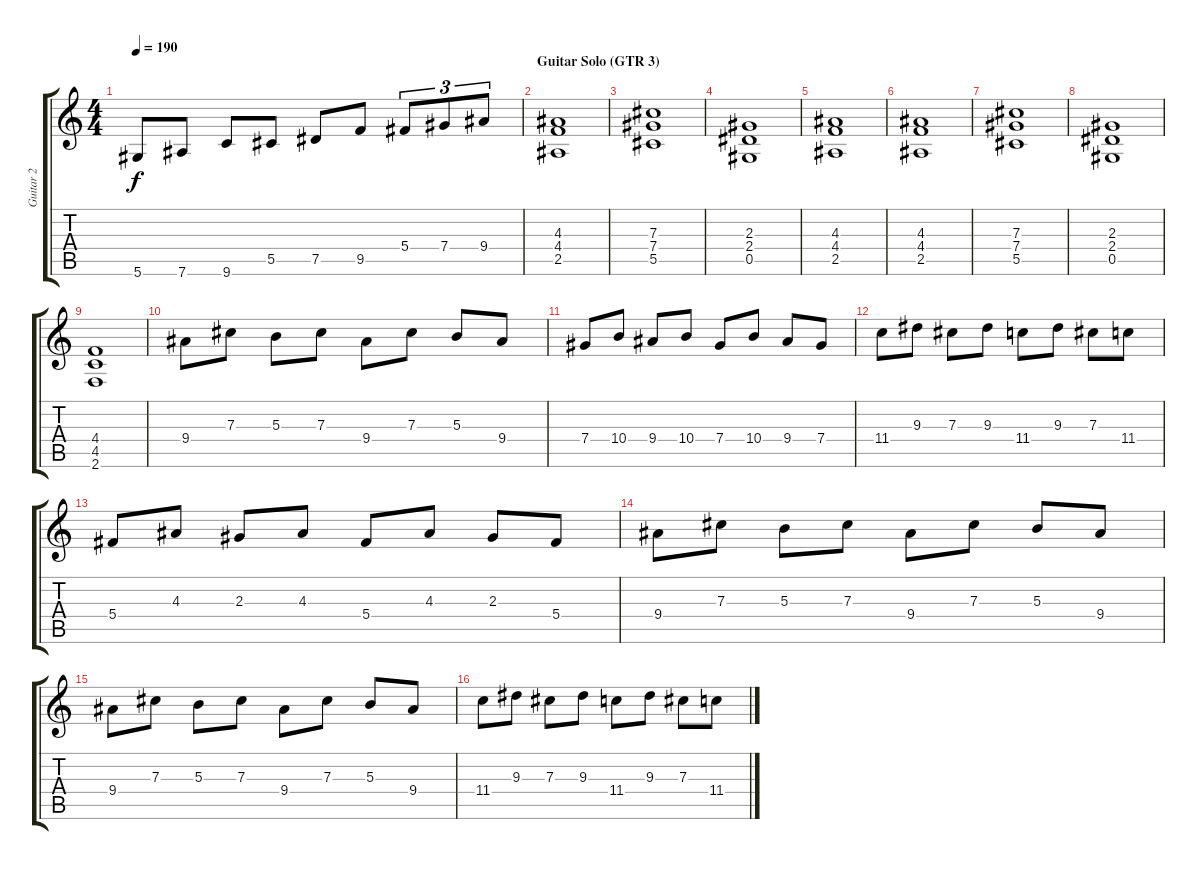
\track ("Guitar 2" "Guitar 2") {instrument overdrivenguitar}
\staff {score tabs}
\tuning (Eb4 Bb3 Gb3 Db3 Ab2 Eb2) {hide}
\ts (4 4)
\tempo 190
\clef g2
\ks c
5.6.8{dy f} 7.6.8 9.6.8 5.5.8 7.5.8 9.5.8 5.4.8{tu (3 2)} 7.4.8{tu (3 2)} 9.4.8{tu (3 2)} |
\section ("" "Guitar Solo (GTR 3)")
(4.3 4.4 2.5).1 |
(7.3 7.4 5.5).1 |
(2.3 2.4 0.5).1 |
(4.3 4.4 2.5).1 |
(4.3 4.4 2.5).1 |
(7.3 7.4 5.5).1 |
(2.3 2.4 0.5).1 |
(4.4 4.5 2.6).1 |
9.4.8 7.3.8 5.3.8 7.3.8 9.4.8 7.3.8 5.3.8 9.4.8 |
7.4.8 10.4.8 9.4.8 10.4.8 7.4.8 10.4.8 9.4.8 7.4.8 |
11.4.8 9.3.8 7.3.8 9.3.8 11.4.8 9.3.8 7.3.8 11.4.8 |
5.4.8 4.3.8 2.3.8 4.3.8 5.4.8 4.3.8 2.3.8 5.4.8 |
9.4.8 7.3.8 5.3.8 7.3.8 9.4.8 7.3.8 5.3.8 9.4.8 |
9.4.8 7.3.8 5.3.8 7.3.8 9.4.8 7.3.8 5.3.8 9.4.8 |
11.4.8 9.3.8 7.3.8 9.3.8 11.4.8 9.3.8 7.3.8 11.4.8
